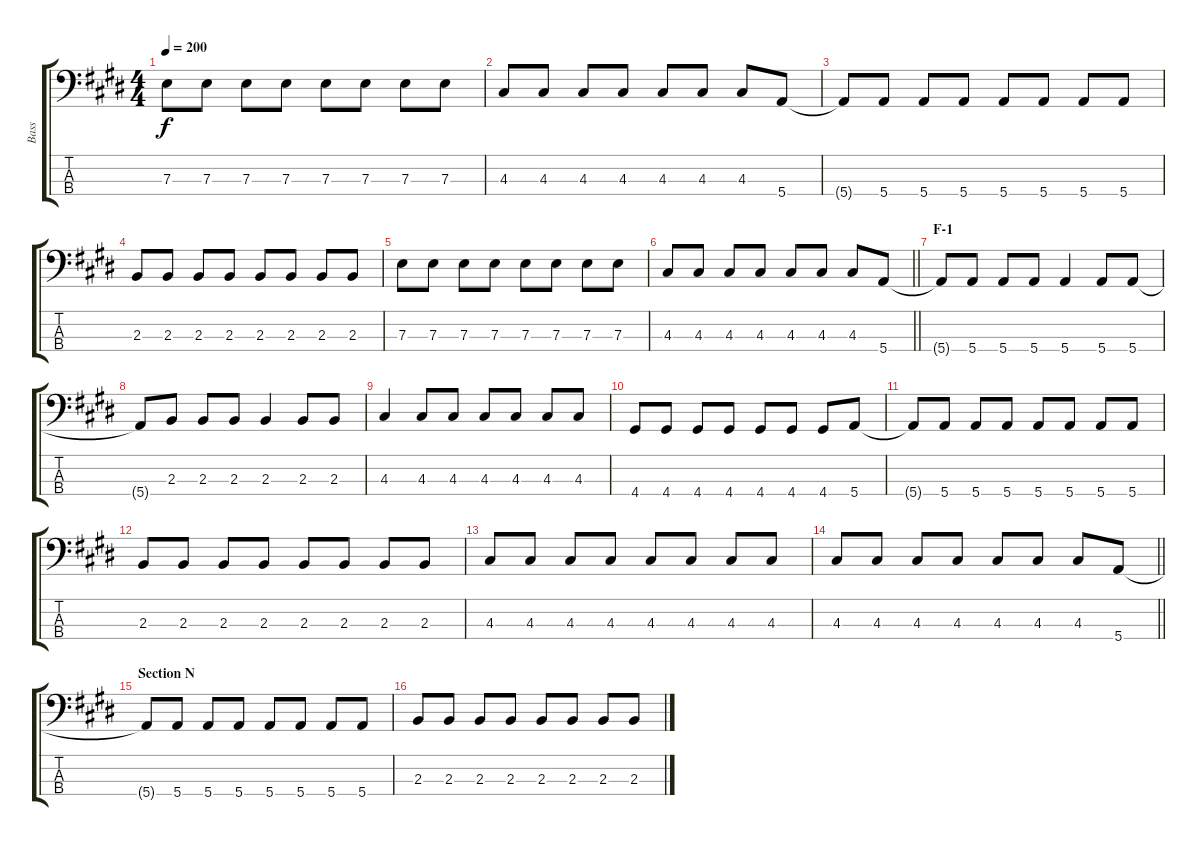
\track ("Bass" "Bass") {instrument electricbasspick}
\staff {score tabs}
\tuning (G2 D2 A1 E1) {hide}
\ts (4 4)
\tempo 200
\clef f4
\ks e
7.3.8{dy f} 7.3.8 7.3.8 7.3.8 7.3.8 7.3.8 7.3.8 7.3.8 |
4.3.8 4.3.8 4.3.8 4.3.8 4.3.8 4.3.8 4.3.8 5.4.8 |
5.4{t}.8 5.4.8 5.4.8 5.4.8 5.4.8 5.4.8 5.4.8 5.4.8 |
2.3.8 2.3.8 2.3.8 2.3.8 2.3.8 2.3.8 2.3.8 2.3.8 |
7.3.8 7.3.8 7.3.8 7.3.8 7.3.8 7.3.8 7.3.8 7.3.8 |
\barLineRight lightlight
4.3.8 4.3.8 4.3.8 4.3.8 4.3.8 4.3.8 4.3.8 5.4.8 |
\section ("" "F-1")
5.4{t}.8 5.4.8 5.4.8 5.4.8 5.4.4 5.4.8 5.4.8 |
5.4{t}.8 2.3.8 2.3.8 2.3.8 2.3.4 2.3.8 2.3.8 |
4.3.4 4.3.8 4.3.8 4.3.8 4.3.8 4.3.8 4.3.8 |
4.4.8 4.4.8 4.4.8 4.4.8 4.4.8 4.4.8 4.4.8 5.4.8 |
5.4{t}.8 5.4.8 5.4.8 5.4.8 5.4.8 5.4.8 5.4.8 5.4.8 |
2.3.8 2.3.8 2.3.8 2.3.8 2.3.8 2.3.8 2.3.8 2.3.8 |
4.3.8 4.3.8 4.3.8 4.3.8 4.3.8 4.3.8 4.3.8 4.3.8 |
\barLineRight lightlight
4.3.8 4.3.8 4.3.8 4.3.8 4.3.8 4.3.8 4.3.8 5.4.8 |
\section ("" "Section N")
5.4{t}.8 5.4.8 5.4.8 5.4.8 5.4.8 5.4.8 5.4.8 5.4.8 |
2.3.8 2.3.8 2.3.8 2.3.8 2.3.8 2.3.8 2.3.8 2.3.8
